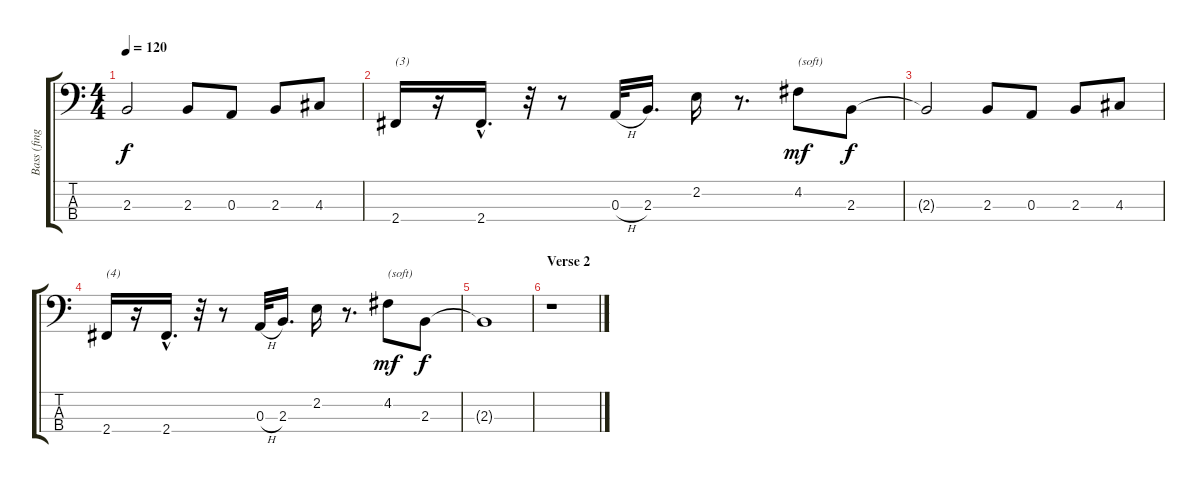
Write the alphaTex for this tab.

\track ("Bass (finger and synth)" "Bass (fing") {instrument electricbassfinger}
\staff {score tabs}
\tuning (G2 D2 A1 E1) {hide}
\ts (4 4)
\tempo 120
\clef f4
\ks c
2.3{t}.2{dy f} 2.3.8 0.3.8 2.3.8 4.3.8 |
2.4.16{txt "(3)"} r.16 2.4{hac}.16{d} r.32 r.8 0.3{h}.32 2.3.16{d} 2.2.16 r.8{d} 4.2.8{txt "(soft)" dy mf} 2.3.8{dy f} |
2.3{t}.2 2.3.8 0.3.8 2.3.8 4.3.8 |
2.4.16{txt "(4)"} r.16 2.4{hac}.16{d} r.32 r.8 0.3{h}.32 2.3.16{d} 2.2.16 r.8{d} 4.2.8{txt "(soft)" dy mf} 2.3.8{dy f} |
2.3{t}.1 |
\section ("" "Verse 2")
r.1
